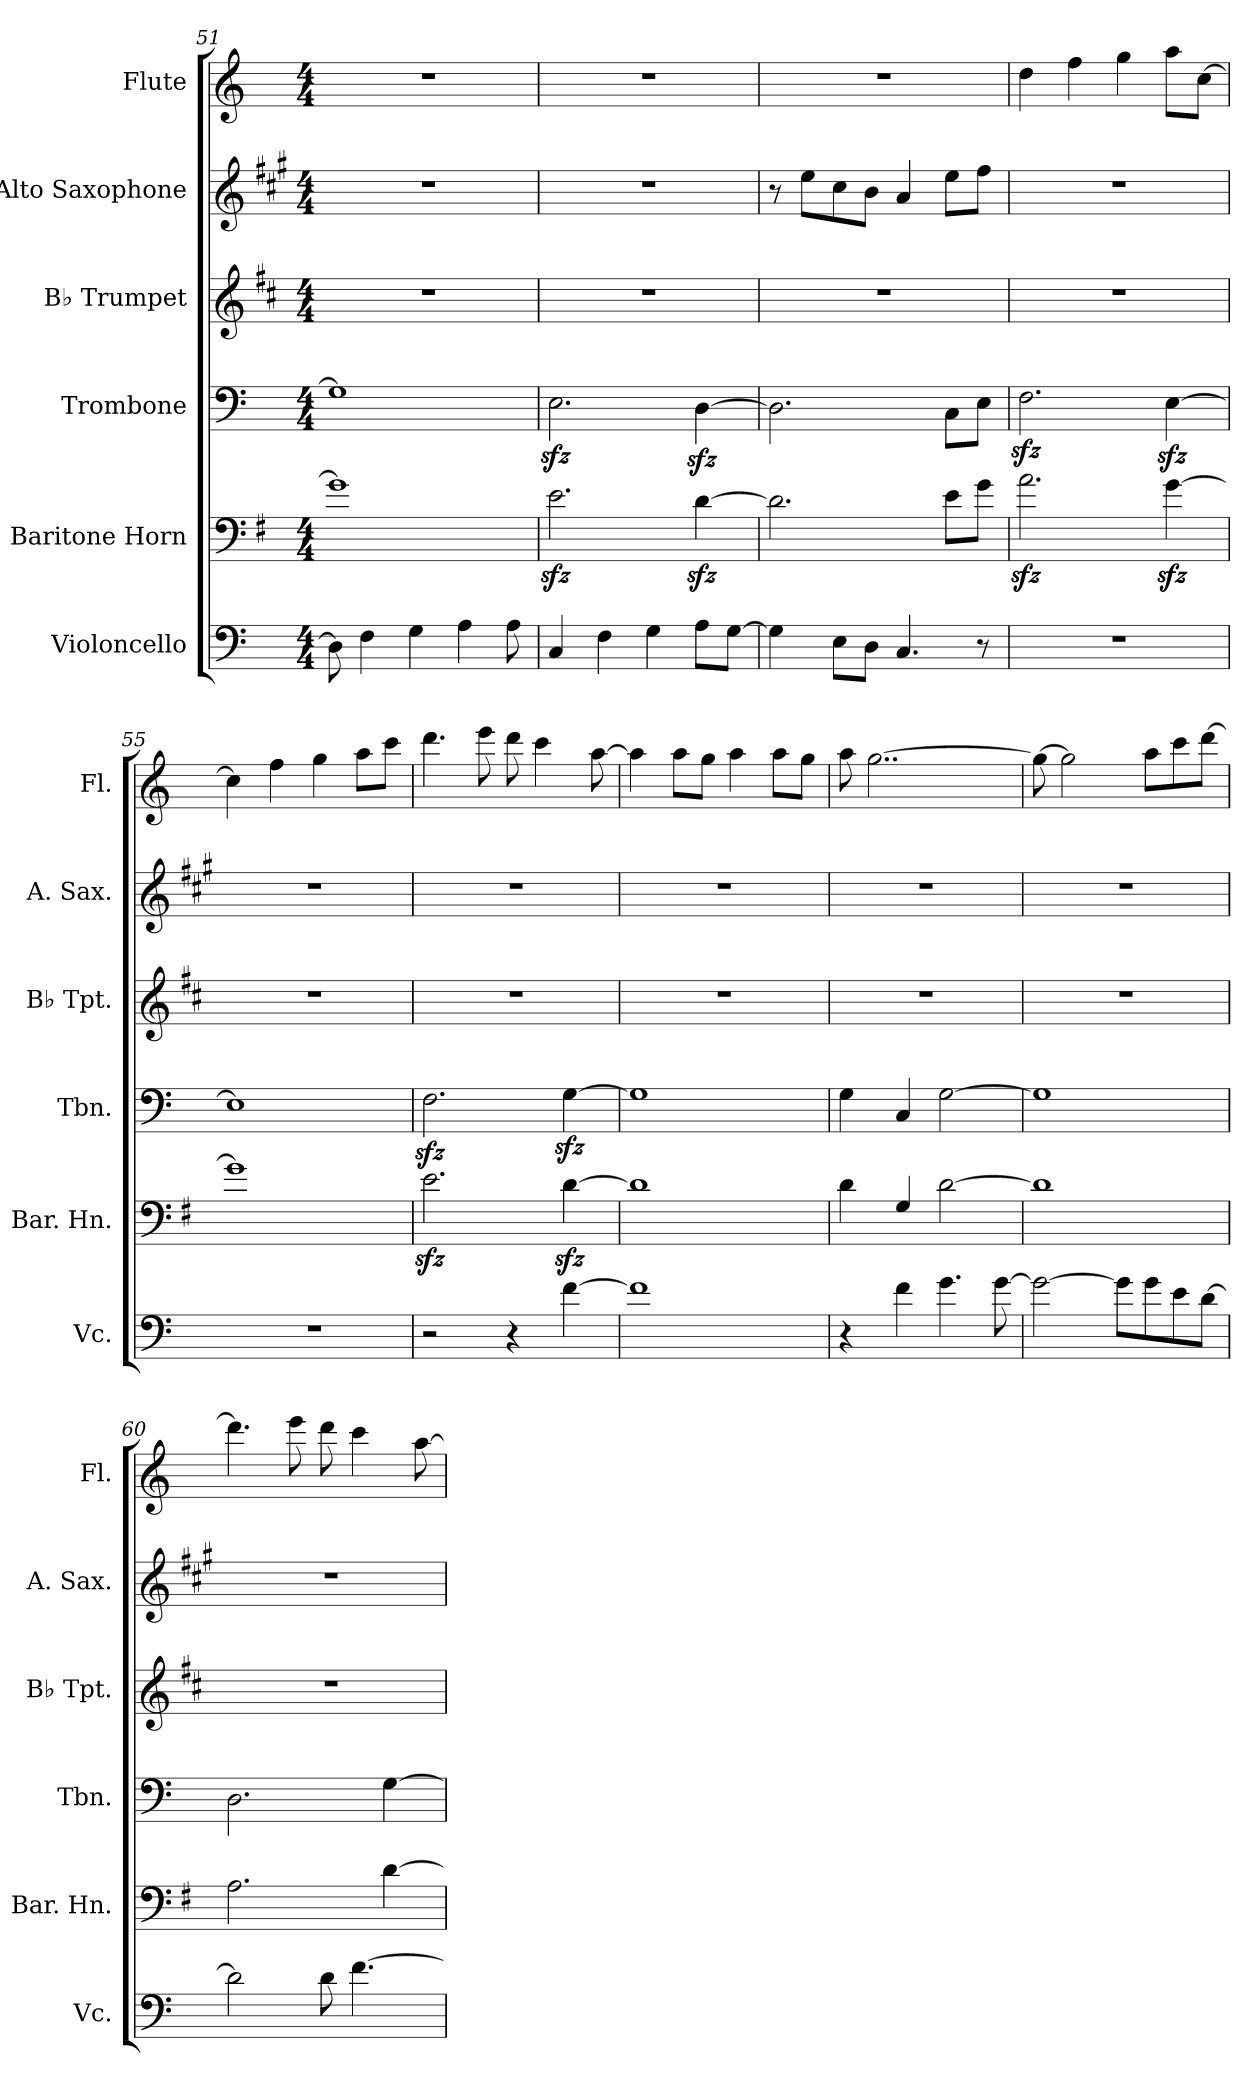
**kern	**kern	**kern	**kern	**kern	**kern
*part6	*part5	*part4	*part3	*part2	*part1
*staff6	*staff5	*staff4	*staff3	*staff2	*staff1
*I"Violoncello	*I"Baritone Horn	*I"Trombone	*I"B♭ Trumpet	*I"Alto Saxophone	*I"Flute
*I'Vc.	*I'Bar. Hn.	*I'Tbn.	*I'B♭ Tpt.	*I'A. Sax.	*I'Fl.
*clefF4	*clefF4	*clefF4	*clefG2	*clefG2	*clefG2
*	*ITrd4c7	*	*ITrd1c2	*ITrd5c9	*
*k[]	*k[]	*k[]	*k[]	*k[]	*k[]
*M4/4	*M4/4	*M4/4	*M4/4	*M4/4	*M4/4
=51	=51	=51	=51	=51	=51
8D\]	1c]	1G]	1r	1r	1r
4F\	.	.	.	.	.
4G\	.	.	.	.	.
4A\	.	.	.	.	.
8A\	.	.	.	.	.
=52	=52	=52	=52	=52	=52
4C/	2.Azz<\	2.Ezz<\	1r	1r	1r
4F\	.	.	.	.	.
4G\	.	.	.	.	.
8A\L	[4Gzz<\	[4Dzz<\	.	.	.
[8G\J	.	.	.	.	.
=53	=53	=53	=53	=53	=53
4G\]	2.G\]	2.D\]	1r	8r	1r
.	.	.	.	8g\L	.
8E\L	.	.	.	8e\	.
8D\J	.	.	.	8d\J	.
4.C/	.	.	.	4c/	.
.	8A\L	8C\L	.	8g\L	.
8r	8c\J	8E\J	.	8a\J	.
=54	=54	=54	=54	=54	=54
1r	2.dzz<\	2.Fzz<\	1r	1r	4dd\
.	.	.	.	.	4ff\
.	.	.	.	.	4gg\
.	[4czz<\	[4Ezz<\	.	.	8aa\L
.	.	.	.	.	[8cc\J
!!LO:PB:g=z
=55	=55	=55	=55	=55	=55
1r	1c]	1E]	1r	1r	4cc\]
.	.	.	.	.	4ff\
.	.	.	.	.	4gg\
.	.	.	.	.	8aa\L
.	.	.	.	.	8ccc\J
=56	=56	=56	=56	=56	=56
2r	2.Azz<\	2.Fzz<\	1r	1r	4.ddd\
.	.	.	.	.	8eee\
4r	.	.	.	.	8ddd\
.	.	.	.	.	4ccc\
[4f\	[4Gzz<\	[4Gzz<\	.	.	.
.	.	.	.	.	[8aa\
=57	=57	=57	=57	=57	=57
1f]	1G]	1G]	1r	1r	4aa\]
.	.	.	.	.	8aa\L
.	.	.	.	.	8gg\J
.	.	.	.	.	4aa\
.	.	.	.	.	8aa\L
.	.	.	.	.	8gg\J
=58	=58	=58	=58	=58	=58
4r	4G\	4G\	1r	1r	8aa\
.	.	.	.	.	[2..gg\
4f\	4C/	4C/	.	.	.
4.g\	[2G\	[2G\	.	.	.
[8g\	.	.	.	.	.
=59	=59	=59	=59	=59	=59
2g\_	1G]	1G]	1r	1r	8gg\_
.	.	.	.	.	2gg\]
8g\L]	.	.	.	.	.
8g\	.	.	.	.	8aa\L
8e\	.	.	.	.	8ccc\
[8d\J	.	.	.	.	[8ddd\J
!!LO:LB:g=z
=60	=60	=60	=60	=60	=60
2d\]	2.D\	2.D\	1r	1r	4.ddd\]
.	.	.	.	.	8eee\
8d\	.	.	.	.	8ddd\
[4.f\	.	.	.	.	4ccc\
.	[4G\	[4G\	.	.	.
.	.	.	.	.	[8aa\
=	=	=	=	=	=
*-	*-	*-	*-	*-	*-
